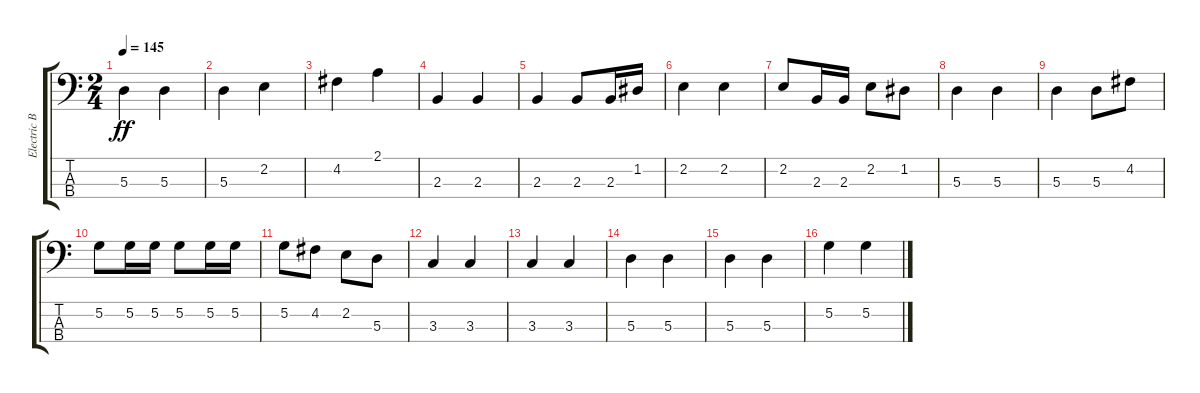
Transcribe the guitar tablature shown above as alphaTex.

\track ("Electric Bass" "Electric B") {instrument electricbasspick}
\staff {score tabs}
\tuning (G2 D2 A1 E1) {hide}
\ts (2 4)
\tempo 145
\clef f4
\ks c
5.3.4{dy ff} 5.3.4 |
5.3.4 2.2.4 |
4.2.4 2.1.4 |
2.3.4 2.3.4 |
2.3.4 2.3.8 2.3.16 1.2.16 |
2.2.4 2.2.4 |
2.2.8 2.3.16 2.3.16 2.2.8 1.2.8 |
5.3.4 5.3.4 |
5.3.4 5.3.8 4.2.8 |
5.2.8 5.2.16 5.2.16 5.2.8 5.2.16 5.2.16 |
5.2.8 4.2.8 2.2.8 5.3.8 |
3.3.4 3.3.4 |
3.3.4 3.3.4 |
5.3.4 5.3.4 |
5.3.4 5.3.4 |
5.2.4 5.2.4
